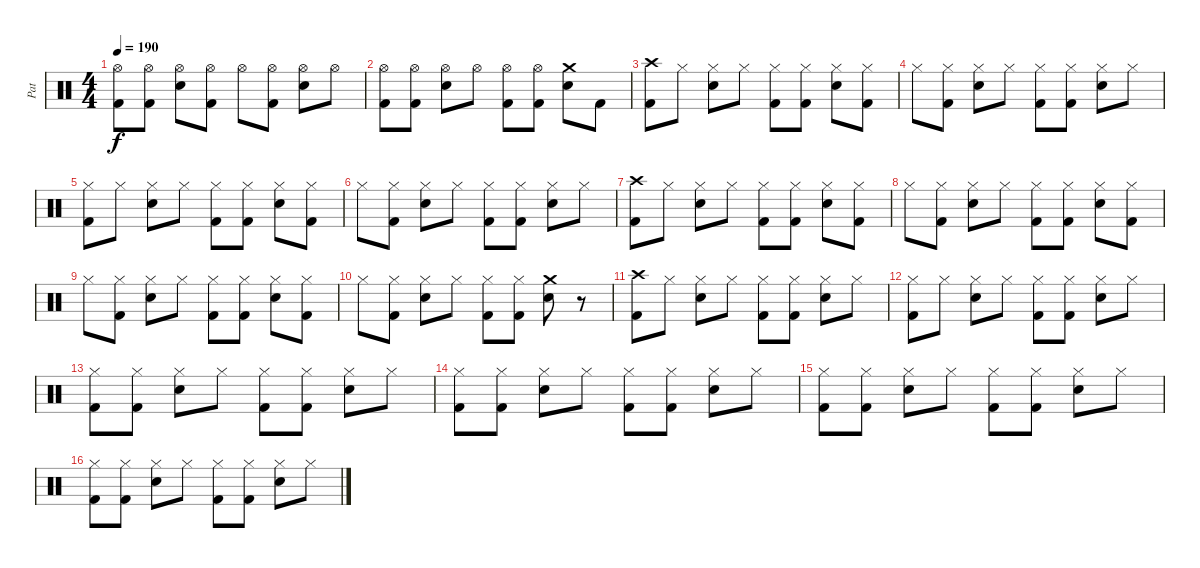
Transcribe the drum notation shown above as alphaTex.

\track ("Pat" "Pat") {instrument percussion}
\staff {score}
\articulation defaults
\ts (4 4)
\tempo 190
\clef neutral
\ks c
("Hi-Hat (open)" "Kick (hit) 2").8{dy f} ("Hi-Hat (open)" "Kick (hit) 2").8 ("Hi-Hat (open)" "Electric Snare (hit)").8 ("Hi-Hat (open)" "Kick (hit) 2").8 "Hi-Hat (open)".8 ("Hi-Hat (open)" "Kick (hit) 2").8 ("Hi-Hat (open)" "Electric Snare (hit)").8 "Hi-Hat (open)".8 |
("Hi-Hat (open)" "Kick (hit) 2").8 ("Hi-Hat (open)" "Kick (hit) 2").8 ("Hi-Hat (open)" "Electric Snare (hit)").8 "Hi-Hat (open)".8 ("Hi-Hat (open)" "Kick (hit) 2").8 ("Hi-Hat (open)" "Kick (hit) 2").8 ("Crash medium (hit)" "Electric Snare (hit)").8 "Kick (hit) 2".8 |
("Crash high (hit)" "Kick (hit) 2").8 "Hi-Hat (closed)".8 ("Hi-Hat (closed)" "Electric Snare (hit)").8 "Hi-Hat (closed)".8 ("Hi-Hat (closed)" "Kick (hit) 2").8 ("Hi-Hat (closed)" "Kick (hit) 2").8 ("Hi-Hat (closed)" "Electric Snare (hit)").8 ("Hi-Hat (closed)" "Kick (hit) 2").8 |
"Hi-Hat (closed)".8 ("Hi-Hat (closed)" "Kick (hit) 2").8 ("Hi-Hat (closed)" "Electric Snare (hit)").8 "Hi-Hat (closed)".8 ("Hi-Hat (closed)" "Kick (hit) 2").8 ("Hi-Hat (closed)" "Kick (hit) 2").8 ("Hi-Hat (closed)" "Electric Snare (hit)").8 "Hi-Hat (closed)".8 |
("Hi-Hat (closed)" "Kick (hit) 2").8 "Hi-Hat (closed)".8 ("Hi-Hat (closed)" "Electric Snare (hit)").8 "Hi-Hat (closed)".8 ("Hi-Hat (closed)" "Kick (hit) 2").8 ("Hi-Hat (closed)" "Kick (hit) 2").8 ("Hi-Hat (closed)" "Electric Snare (hit)").8 ("Hi-Hat (closed)" "Kick (hit) 2").8 |
"Hi-Hat (closed)".8 ("Hi-Hat (closed)" "Kick (hit) 2").8 ("Hi-Hat (closed)" "Electric Snare (hit)").8 "Hi-Hat (closed)".8 ("Hi-Hat (closed)" "Kick (hit) 2").8 ("Hi-Hat (closed)" "Kick (hit) 2").8 ("Hi-Hat (closed)" "Electric Snare (hit)").8 "Hi-Hat (closed)".8 |
("Crash high (hit)" "Kick (hit) 2").8 "Hi-Hat (closed)".8 ("Hi-Hat (closed)" "Electric Snare (hit)").8 "Hi-Hat (closed)".8 ("Hi-Hat (closed)" "Kick (hit) 2").8 ("Hi-Hat (closed)" "Kick (hit) 2").8 ("Hi-Hat (closed)" "Electric Snare (hit)").8 ("Hi-Hat (closed)" "Kick (hit) 2").8 |
"Hi-Hat (closed)".8 ("Hi-Hat (closed)" "Kick (hit) 2").8 ("Hi-Hat (closed)" "Electric Snare (hit)").8 "Hi-Hat (closed)".8 ("Hi-Hat (closed)" "Kick (hit) 2").8 ("Hi-Hat (closed)" "Kick (hit) 2").8 ("Hi-Hat (closed)" "Electric Snare (hit)").8 ("Hi-Hat (closed)" "Kick (hit) 2").8 |
"Hi-Hat (closed)".8 ("Hi-Hat (closed)" "Kick (hit) 2").8 ("Hi-Hat (closed)" "Electric Snare (hit)").8 "Hi-Hat (closed)".8 ("Hi-Hat (closed)" "Kick (hit) 2").8 ("Hi-Hat (closed)" "Kick (hit) 2").8 ("Hi-Hat (closed)" "Electric Snare (hit)").8 ("Hi-Hat (closed)" "Kick (hit) 2").8 |
"Hi-Hat (closed)".8 ("Hi-Hat (closed)" "Kick (hit) 2").8 ("Hi-Hat (closed)" "Electric Snare (hit)").8 "Hi-Hat (closed)".8 ("Hi-Hat (closed)" "Kick (hit) 2").8 ("Hi-Hat (closed)" "Kick (hit) 2").8 ("Crash medium (hit)" "Electric Snare (hit)").8 r.8 |
("Crash high (hit)" "Kick (hit) 2").8 "Hi-Hat (closed)".8 ("Hi-Hat (closed)" "Electric Snare (hit)").8 "Hi-Hat (closed)".8 ("Hi-Hat (closed)" "Kick (hit) 2").8 ("Hi-Hat (closed)" "Kick (hit) 2").8 ("Hi-Hat (closed)" "Electric Snare (hit)").8 "Hi-Hat (closed)".8 |
("Hi-Hat (closed)" "Kick (hit) 2").8 "Hi-Hat (closed)".8 ("Hi-Hat (closed)" "Electric Snare (hit)").8 "Hi-Hat (closed)".8 ("Hi-Hat (closed)" "Kick (hit) 2").8 ("Hi-Hat (closed)" "Kick (hit) 2").8 ("Hi-Hat (closed)" "Electric Snare (hit)").8 "Hi-Hat (closed)".8 |
("Hi-Hat (closed)" "Kick (hit) 2").8 ("Hi-Hat (closed)" "Kick (hit) 2").8 ("Hi-Hat (closed)" "Electric Snare (hit)").8 "Hi-Hat (closed)".8 ("Hi-Hat (closed)" "Kick (hit) 2").8 ("Hi-Hat (closed)" "Kick (hit) 2").8 ("Hi-Hat (closed)" "Electric Snare (hit)").8 "Hi-Hat (closed)".8 |
("Hi-Hat (closed)" "Kick (hit) 2").8 ("Hi-Hat (closed)" "Kick (hit) 2").8 ("Hi-Hat (closed)" "Electric Snare (hit)").8 "Hi-Hat (closed)".8 ("Hi-Hat (closed)" "Kick (hit) 2").8 ("Hi-Hat (closed)" "Kick (hit) 2").8 ("Hi-Hat (closed)" "Electric Snare (hit)").8 "Hi-Hat (closed)".8 |
("Hi-Hat (closed)" "Kick (hit) 2").8 ("Hi-Hat (closed)" "Kick (hit) 2").8 ("Hi-Hat (closed)" "Electric Snare (hit)").8 "Hi-Hat (closed)".8 ("Hi-Hat (closed)" "Kick (hit) 2").8 ("Hi-Hat (closed)" "Kick (hit) 2").8 ("Hi-Hat (closed)" "Electric Snare (hit)").8 "Hi-Hat (closed)".8 |
("Hi-Hat (closed)" "Kick (hit) 2").8 ("Hi-Hat (closed)" "Kick (hit) 2").8 ("Hi-Hat (closed)" "Electric Snare (hit)").8 "Hi-Hat (closed)".8 ("Hi-Hat (closed)" "Kick (hit) 2").8 ("Hi-Hat (closed)" "Kick (hit) 2").8 ("Hi-Hat (closed)" "Electric Snare (hit)").8 "Hi-Hat (closed)".8
